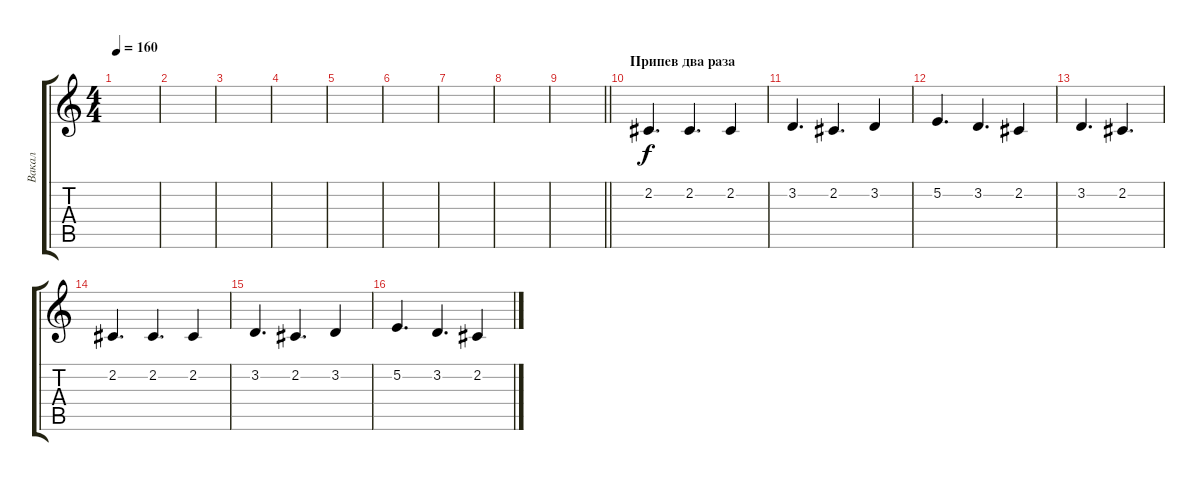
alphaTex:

\track ("Вакал" "Вакал") {instrument lead2sawtooth}
\staff {score tabs}
\tuning (E4 B3 G3 D3 A2 E2) {hide}
\ts (4 4)
\tempo 160
\clef g2
\ks c
|
|
|
|
|
|
|
|
\barLineRight lightlight
|
\section ("" "Припев два раза")
2.2.4{d} 2.2.4{d} 2.2.4 |
3.2.4{d} 2.2.4{d} 3.2.4 |
5.2.4{d} 3.2.4{d} 2.2.4 |
3.2.4{d} 2.2.4{d} |
2.2.4{d} 2.2.4{d} 2.2.4 |
3.2.4{d} 2.2.4{d} 3.2.4 |
5.2.4{d} 3.2.4{d} 2.2.4
